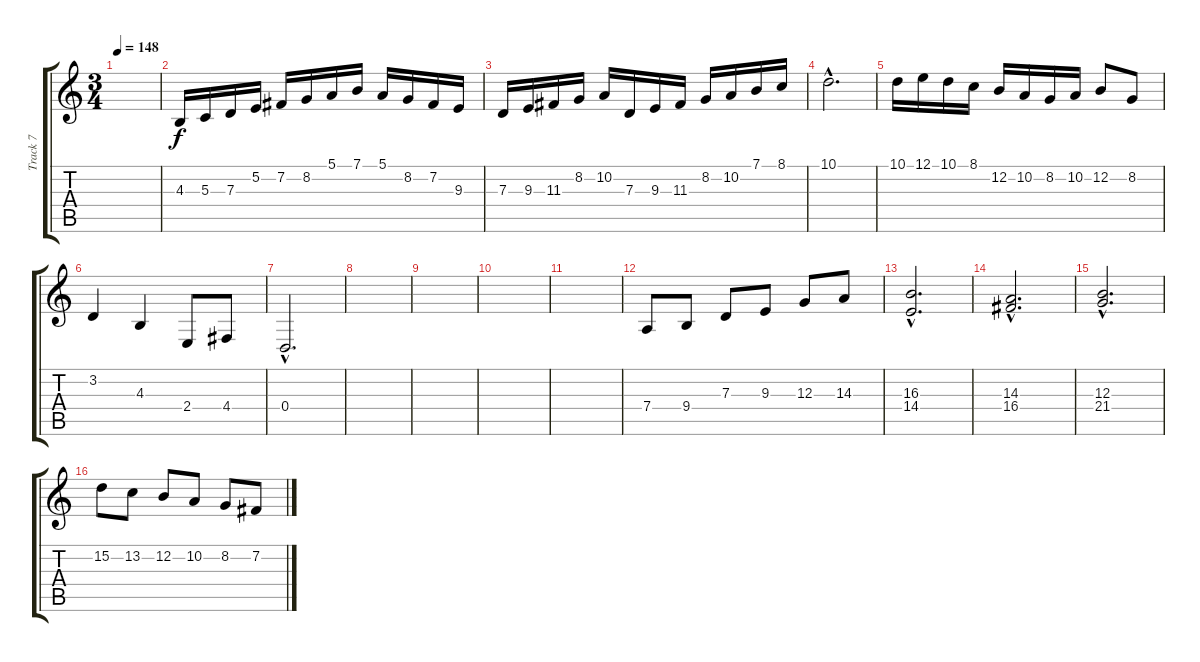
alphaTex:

\track ("Track 7" "Track 7") {instrument violin}
\staff {score tabs}
\tuning (E4 B3 G3 D3 A2 E2) {hide}
\ts (3 4)
\tempo 148
\clef g2
\ks c
|
4.3.16 5.3.16 7.3.16 5.2.16 7.2.16 8.2.16 5.1.16 7.1.16 5.1.16 8.2.16 7.2.16 9.3.16 |
7.3.16 9.3.16 11.3.16 8.2.16 10.2.16 7.3.16 9.3.16 11.3.16 8.2.16 10.2.16 7.1.16 8.1.16 |
10.1{hac}.2{d} |
10.1.16 12.1.16 10.1.16 8.1.16 12.2.16 10.2.16 8.2.16 10.2.16 12.2.8 8.2.8 |
3.2.4 4.3.4 2.4.8 4.4.8 |
0.4{hac}.2{d} |
|
|
|
|
7.4.8 9.4.8 7.3.8 9.3.8 12.3.8 14.3.8 |
(16.3{hac} 14.4{hac}).2{d} |
(14.3{hac} 16.4{hac}).2{d} |
(12.3{hac} 21.4{hac}).2{d} |
15.2.8 13.2.8 12.2.8 10.2.8 8.2.8 7.2.8
